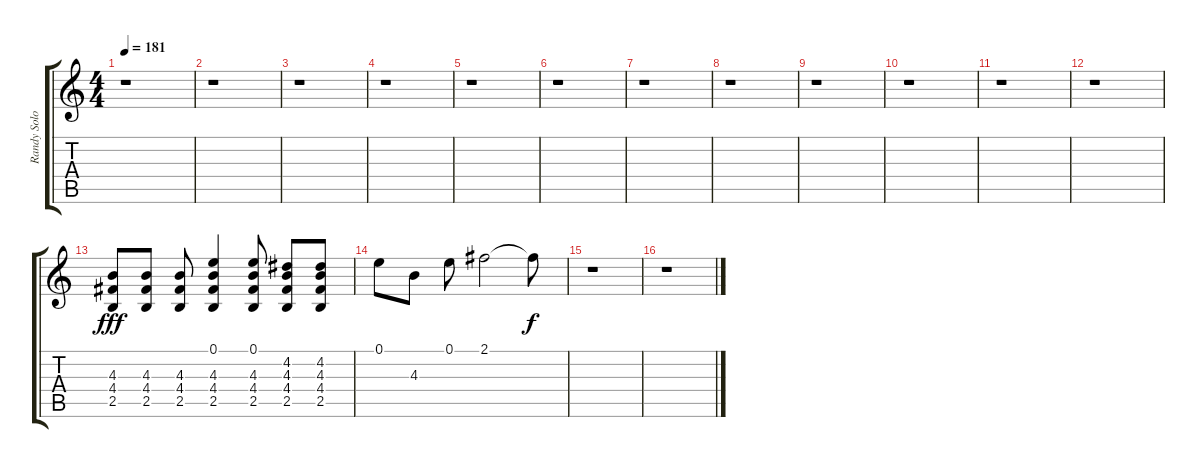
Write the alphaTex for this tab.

\track ("Randy Solo" "Randy Solo") {instrument distortionguitar}
\staff {score tabs}
\tuning (E4 B3 G3 D3 A2 E2) {hide}
\ts (4 4)
\tempo 181
\clef g2
\ks c
r.1{dy fff} |
r.1 |
r.1 |
r.1 |
r.1 |
r.1 |
r.1 |
r.1 |
r.1 |
r.1 |
r.1 |
r.1 |
(4.3 4.4 2.5).8 (4.3 4.4 2.5).8 (4.3 4.4 2.5).8 (0.1 4.3 4.4 2.5).4 (0.1 4.3 4.4 2.5).8 (4.2 4.3 4.4 2.5).8 (4.2 4.3 4.4 2.5).8 |
0.1.8 4.3.8 0.1.8 2.1.2 2.1{t}.8{dy f} |
r.1 |
r.1
